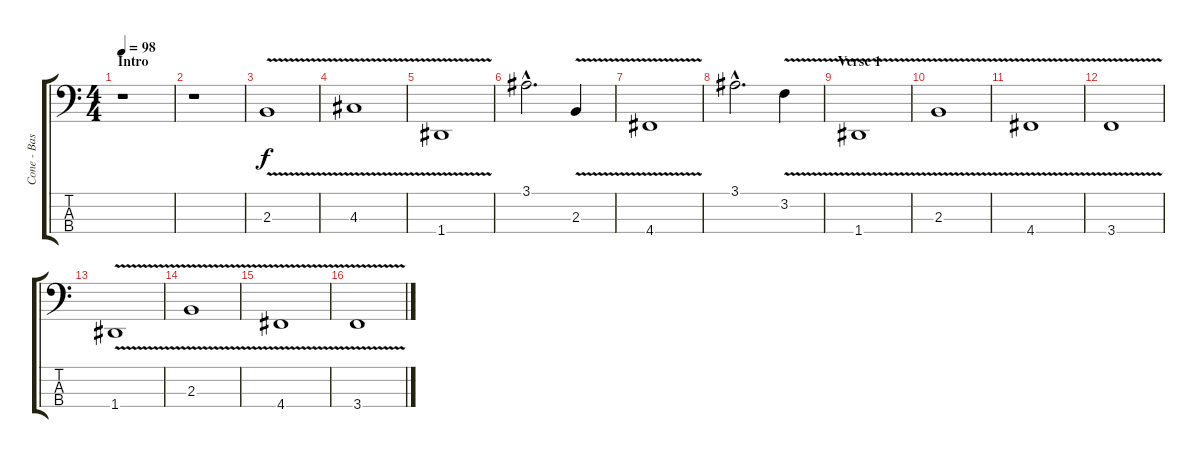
\track ("Cone - Bass" "Cone - Bas") {instrument electricbasspick}
\staff {score tabs}
\tuning (G2 D2 A1 D1) {hide}
\ts (4 4)
\section ("" "Intro")
\tempo 98
\clef f4
\ks c
r.1{dy f instrument electricbasspick} |
r.1 |
2.3{v}.1 |
4.3{v}.1 |
1.4{v}.1 |
3.1{hac}.2{d} 2.3{v}.4 |
4.4{v}.1 |
3.1{hac}.2{d} 3.2{v}.4 |
\section ("" "Verse 1")
1.4{v}.1 |
2.3{v}.1 |
4.4{v}.1 |
3.4{v}.1 |
1.4{v}.1 |
2.3{v}.1 |
4.4{v}.1 |
3.4{v}.1
